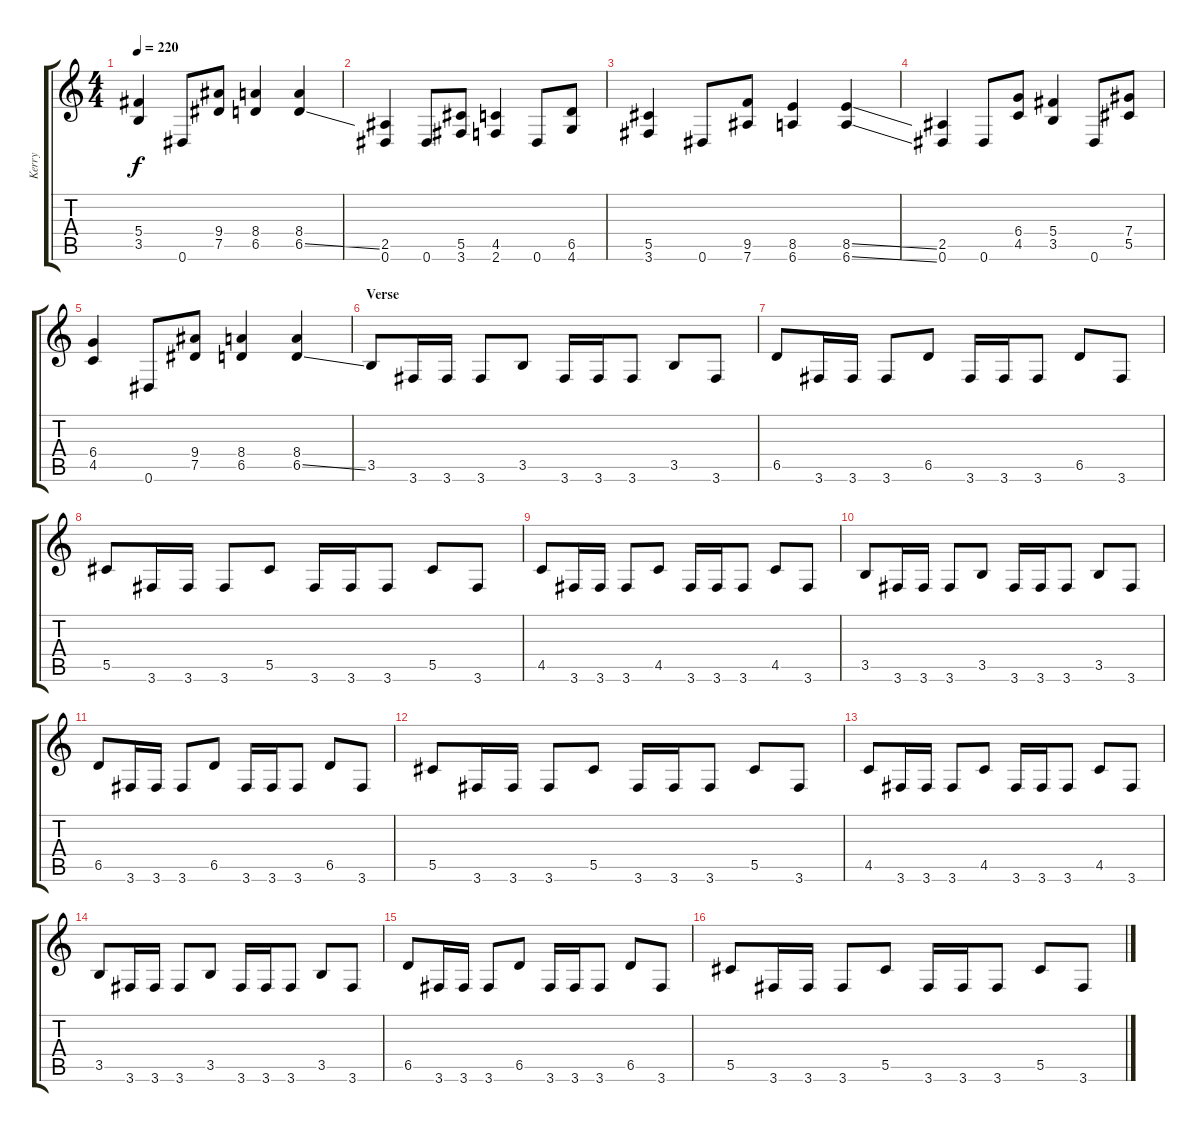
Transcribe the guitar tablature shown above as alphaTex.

\track ("Kerry" "Kerry") {instrument distortionguitar}
\staff {score tabs}
\tuning (Eb4 Bb3 Gb3 Db3 Ab2 Eb2) {hide}
\ts (4 4)
\tempo 220
\clef g2
\ks c
(5.4 3.5).4{dy f} 0.6.8 (9.4 7.5).8 (8.4 6.5).4 (8.4 6.5{ss}).4 |
(2.5 0.6).4 0.6.8 (5.5 3.6).8 (4.5 2.6).4 0.6.8 (6.5 4.6).8 |
(5.5 3.6).4 0.6.8 (9.5 7.6).8 (8.5 6.6).4 (8.5{ss} 6.6{ss}).4 |
(2.5 0.6).4 0.6.8 (6.4 4.5).8 (5.4 3.5).4 0.6.8 (7.4 5.5).8 |
(6.4 4.5).4 0.6.8 (9.4 7.5).8 (8.4 6.5).4 (8.4 6.5{ss}).4 |
\section ("" "Verse")
3.5.8 3.6.16 3.6.16 3.6.8 3.5.8 3.6.16 3.6.16 3.6.8 3.5.8 3.6.8 |
6.5.8 3.6.16 3.6.16 3.6.8 6.5.8 3.6.16 3.6.16 3.6.8 6.5.8 3.6.8 |
5.5.8 3.6.16 3.6.16 3.6.8 5.5.8 3.6.16 3.6.16 3.6.8 5.5.8 3.6.8 |
4.5.8 3.6.16 3.6.16 3.6.8 4.5.8 3.6.16 3.6.16 3.6.8 4.5.8 3.6.8 |
3.5.8 3.6.16 3.6.16 3.6.8 3.5.8 3.6.16 3.6.16 3.6.8 3.5.8 3.6.8 |
6.5.8 3.6.16 3.6.16 3.6.8 6.5.8 3.6.16 3.6.16 3.6.8 6.5.8 3.6.8 |
5.5.8 3.6.16 3.6.16 3.6.8 5.5.8 3.6.16 3.6.16 3.6.8 5.5.8 3.6.8 |
4.5.8 3.6.16 3.6.16 3.6.8 4.5.8 3.6.16 3.6.16 3.6.8 4.5.8 3.6.8 |
3.5.8 3.6.16 3.6.16 3.6.8 3.5.8 3.6.16 3.6.16 3.6.8 3.5.8 3.6.8 |
6.5.8 3.6.16 3.6.16 3.6.8 6.5.8 3.6.16 3.6.16 3.6.8 6.5.8 3.6.8 |
5.5.8 3.6.16 3.6.16 3.6.8 5.5.8 3.6.16 3.6.16 3.6.8 5.5.8 3.6.8
